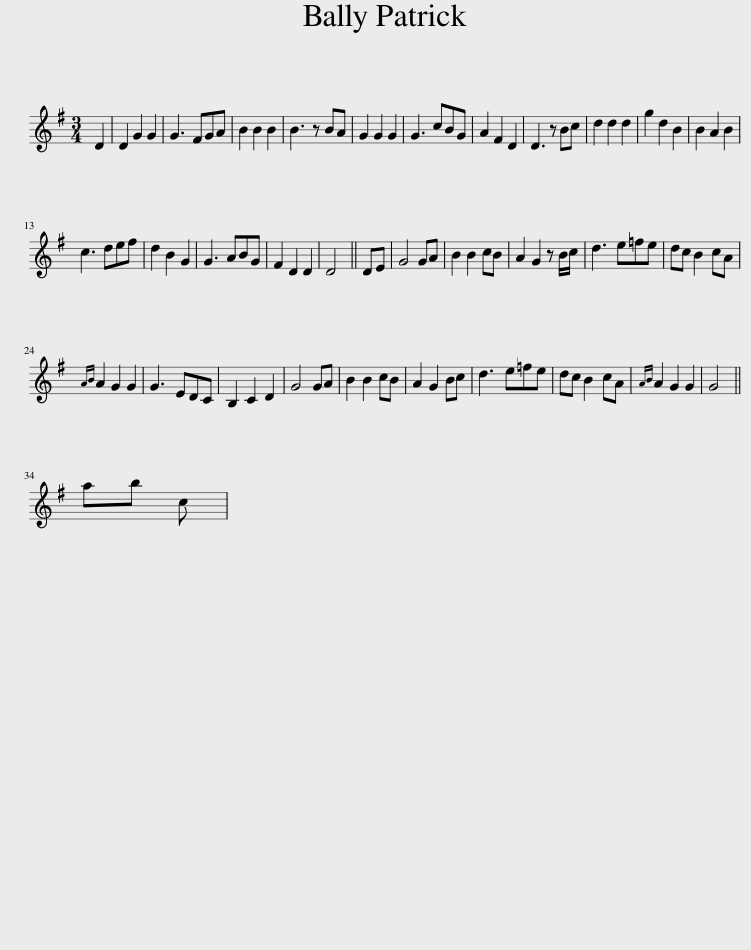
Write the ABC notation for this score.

X:1
L:1/8
M:3/4
I:linebreak $
K:G
V:1 treble
V:1
 D2 | D2 G2 G2 | G3 FGA | B2 B2 B2 | B3 z BA | %5
 G2 G2 G2 | G3 cBG | A2 F2 D2 | D3 z Bc | d2 d2 d2 | %10
 g2 d2 B2 | B2 A2 B2 |$ c3 def | d2 B2 G2 | G3 ABG | %15
 F2 D2 D2 | D4 || DE | G4 GA | B2 B2 cB | %20
 A2 G2 z B/c/ | d3 e=fe | dc B2 cA |${AB} A2 G2 G2 | G3 EDC | %25
 B,2 C2 D2 | G4 GA | B2 B2 cB | A2 G2 Bc | d3 e=fe | %30
 dc B2 cA |{AB} A2 G2 G2 | G4 ||$ ab c | %34
